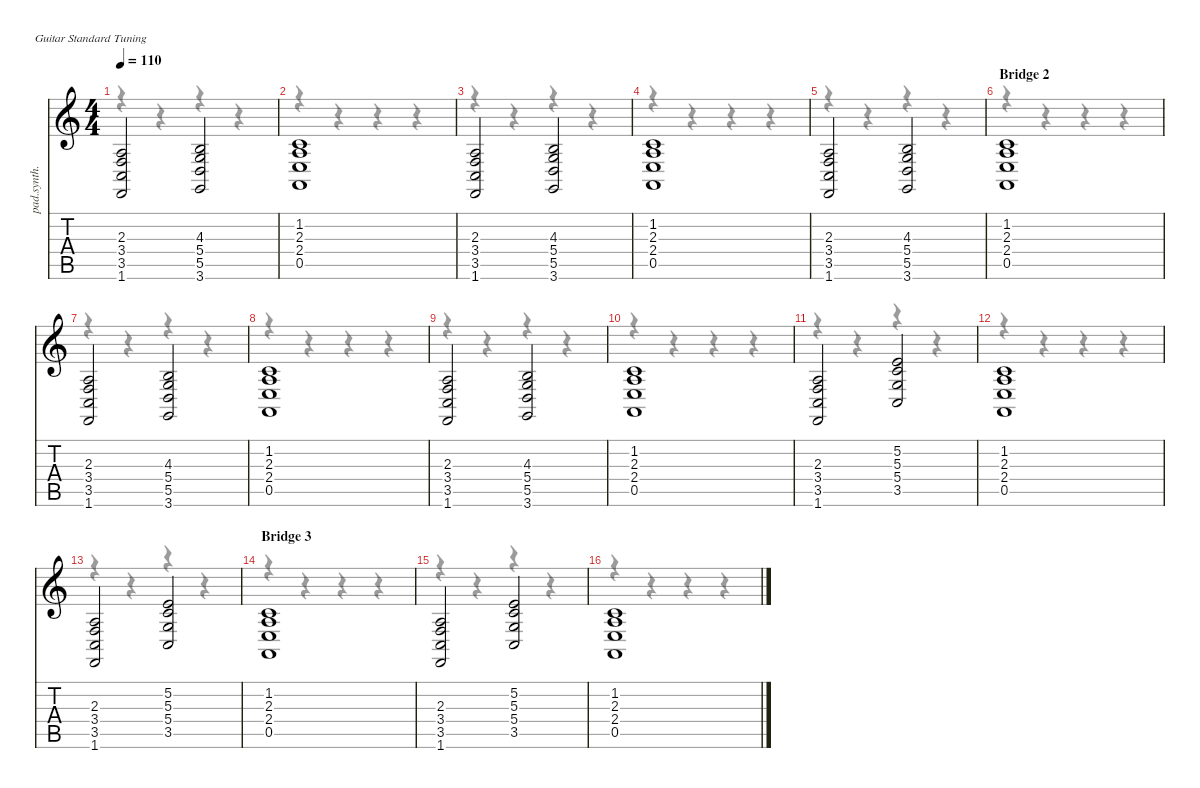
\defaultSystemsLayout 4
\hideDynamics
\bracketExtendMode nobrackets
\otherSystemsTrackNameOrientation horizontal
\track ("Pad" "pad.synth.") {instrument pad3polysynth}
\staff {score tabs}
\tuning (E4 B3 G3 D3 A2 E2)
\voice
\ts (4 4)
\tempo 110
\clef g2
\ks c
(2.3 3.4 3.5 1.6).2{dy f} (4.3 5.4 5.5 3.6).2 |
(1.2 2.3 2.4 0.5).1 |
(2.3 3.4 3.5 1.6).2 (4.3 5.4 5.5 3.6).2 |
(1.2 2.3 2.4 0.5).1 |
(2.3 3.4 3.5 1.6).2 (4.3 5.4 5.5 3.6).2 |
\section ("" "Bridge 2")
(1.2 2.3 2.4 0.5).1 |
(2.3 3.4 3.5 1.6).2 (4.3 5.4 5.5 3.6).2 |
(1.2 2.3 2.4 0.5).1 |
(2.3 3.4 3.5 1.6).2 (4.3 5.4 5.5 3.6).2 |
(1.2 2.3 2.4 0.5).1 |
(2.3 3.4 3.5 1.6).2 (5.2 5.3 5.4 3.5).2 |
(1.2 2.3 2.4 0.5).1 |
(2.3 3.4 3.5 1.6).2 (5.2 5.3 5.4 3.5).2 |
\section ("" "Bridge 3")
(1.2 2.3 2.4 0.5).1 |
(2.3 3.4 3.5 1.6).2 (5.2 5.3 5.4 3.5).2 |
(1.2 2.3 2.4 0.5).1
\voice
\clef g2
\ottava regular
\simile none
\ks c
r.4{dy mf} r.4 r.4 r.4 |
r.4 r.4 r.4 r.4 |
r.4 r.4 r.4 r.4 |
r.4 r.4 r.4 r.4 |
r.4 r.4 r.4 r.4 |
r.4 r.4 r.4 r.4 |
r.4 r.4 r.4 r.4 |
r.4 r.4 r.4 r.4 |
r.4 r.4 r.4 r.4 |
r.4 r.4 r.4 r.4 |
r.4 r.4 r.4 r.4 |
r.4 r.4 r.4 r.4 |
r.4 r.4 r.4 r.4 |
r.4 r.4 r.4 r.4 |
r.4 r.4 r.4 r.4 |
r.4 r.4 r.4 r.4
